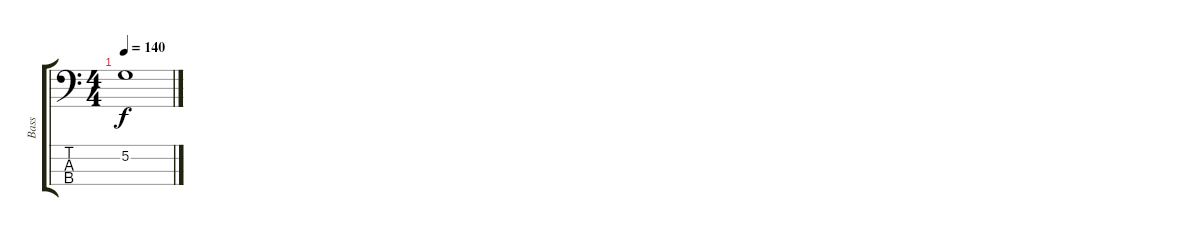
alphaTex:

\track ("Bass" "Bass") {instrument electricbassfinger}
\staff {score tabs}
\tuning (G2 D2 A1 E1) {hide}
\ts (4 4)
\tempo 140
\clef f4
\ks c
5.2{t}.1{dy f}
